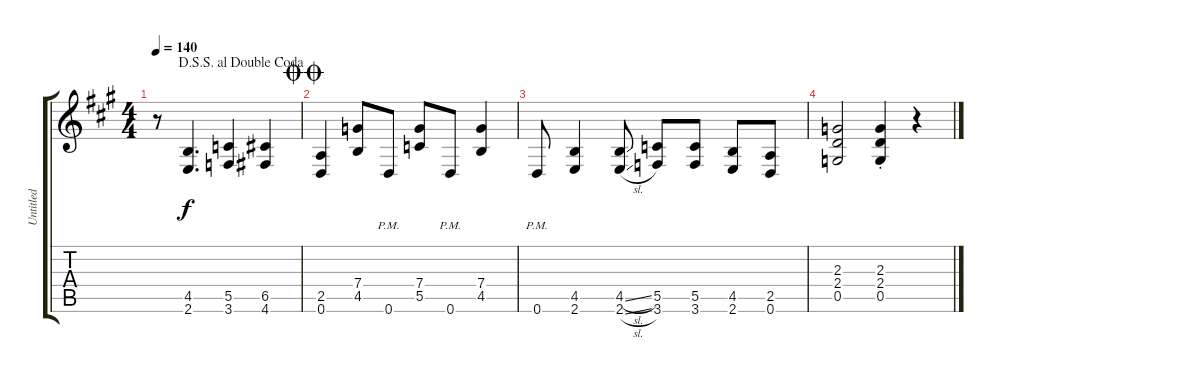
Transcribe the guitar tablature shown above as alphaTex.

\track ("Untitled" "Untitled") {instrument distortionguitar}
\staff {score tabs}
\tuning (D4 A3 F3 C3 G2 D2) {hide}
\ts (4 4)
\jump dalsegnosegnoaldoublecoda
\tempo 140
\clef g2
\ks a
r.8{dy f} (4.5 2.6).4{d} (5.5 3.6).4 (6.5 4.6).4 |
\jump doublecoda
(2.5 0.6).4 (7.4 4.5).8 0.6{pm}.8 (7.4 5.5).8 0.6{pm}.8 (7.4 4.5).4 |
0.6{pm}.8 (4.5 2.6).4 (4.5{sl} 2.6{sl}).8 (5.5 3.6).8 (5.5 3.6).8 (4.5 2.6).8 (2.5 0.6).8 |
(2.3 2.4 0.5).2 (2.3{st} 2.4{st} 0.5{st}).4 r.4
